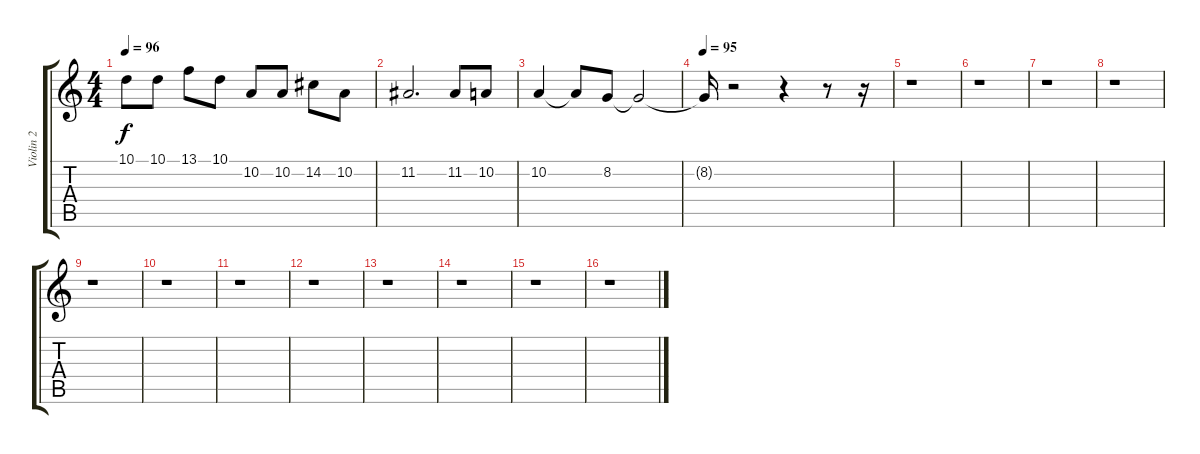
\track ("Violin 2" "Violin 2") {instrument violin}
\staff {score tabs}
\tuning (E4 B3 G3 D3 A2 E2) {hide}
\ts (4 4)
\tempo 96
\clef g2
\ks c
10.1.8{dy f} 10.1.8 13.1.8 10.1.8 10.2.8 10.2.8 14.2.8 10.2.8 |
11.2.2{d} 11.2.8 10.2.8 |
10.2.4 10.2{t}.8 8.2.8 8.2{t}.2 |
\tempo 95
8.2{t}.16 r.2 r.4 r.8 r.16 |
r.1 |
r.1 |
r.1 |
r.1 |
r.1 |
r.1 |
r.1 |
r.1 |
r.1 |
r.1 |
r.1 |
r.1
